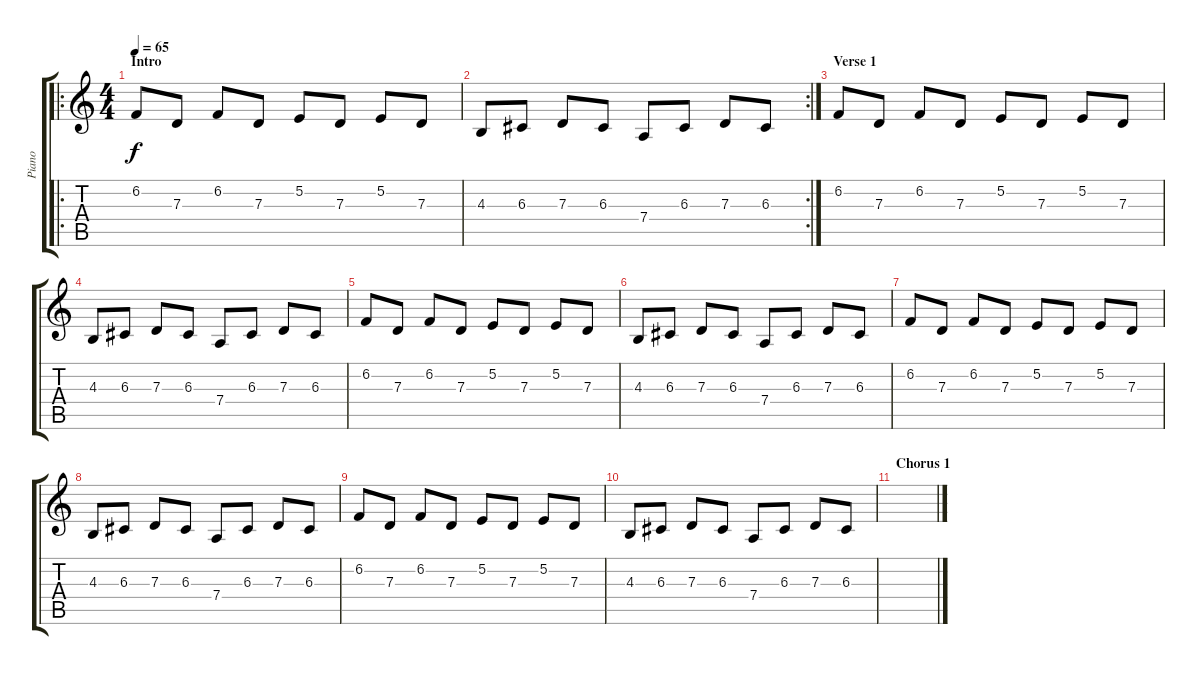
\track ("Piano" "Piano") {instrument electricpiano2}
\staff {score tabs}
\tuning (E4 B3 G3 D3 A2 E2) {hide}
\ro
\ts (4 4)
\section ("" "Intro")
\tempo 65
\clef g2
\ks c
6.2.8{dy f instrument electricpiano2} 7.3.8 6.2.8 7.3.8 5.2.8 7.3.8 5.2.8 7.3.8 |
\rc 2
4.3.8 6.3.8 7.3.8 6.3.8 7.4.8 6.3.8 7.3.8 6.3.8 |
\section ("" "Verse 1")
6.2.8 7.3.8 6.2.8 7.3.8 5.2.8 7.3.8 5.2.8 7.3.8 |
4.3.8 6.3.8 7.3.8 6.3.8 7.4.8 6.3.8 7.3.8 6.3.8 |
6.2.8 7.3.8 6.2.8 7.3.8 5.2.8 7.3.8 5.2.8 7.3.8 |
4.3.8 6.3.8 7.3.8 6.3.8 7.4.8 6.3.8 7.3.8 6.3.8 |
6.2.8 7.3.8 6.2.8 7.3.8 5.2.8 7.3.8 5.2.8 7.3.8 |
4.3.8 6.3.8 7.3.8 6.3.8 7.4.8 6.3.8 7.3.8 6.3.8 |
6.2.8 7.3.8 6.2.8 7.3.8 5.2.8 7.3.8 5.2.8 7.3.8 |
4.3.8 6.3.8 7.3.8 6.3.8 7.4.8 6.3.8 7.3.8 6.3.8 |
\section ("" "Chorus 1")
